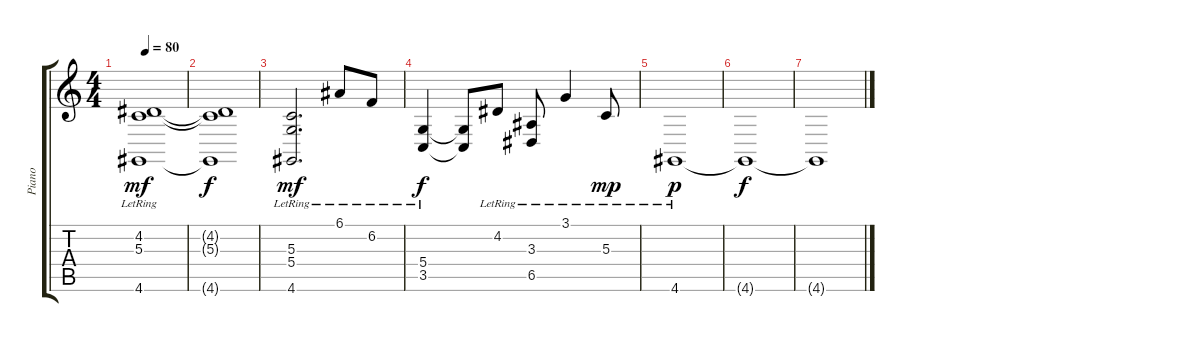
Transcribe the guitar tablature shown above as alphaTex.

\track ("Piano" "Piano") {instrument electricgrandpiano}
\staff {score tabs}
\tuning (E4 B3 G3 D3 A2 E2) {hide}
\ts (4 4)
\tempo 80
\clef g2
\ks c
(4.2{lr} 5.3{lr} 4.6{lr}).1{dy mf} |
(4.2{t} 5.3{t} 4.6{t}).1{dy f} |
(5.3{lr} 5.4{lr} 4.6{lr}).2{d dy mf} 6.1{lr}.8 6.2{lr}.8 |
(5.4{lr} 3.5{lr}).4{dy f} (5.4{t} 3.5{t}).8 4.2{lr}.8 (3.3{lr} 6.5{lr}).8 3.1{lr}.4 5.3{lr}.8{dy mp} |
4.6{lr}.1{dy p} |
4.6{t}.1{dy f} |
4.6{t}.1
